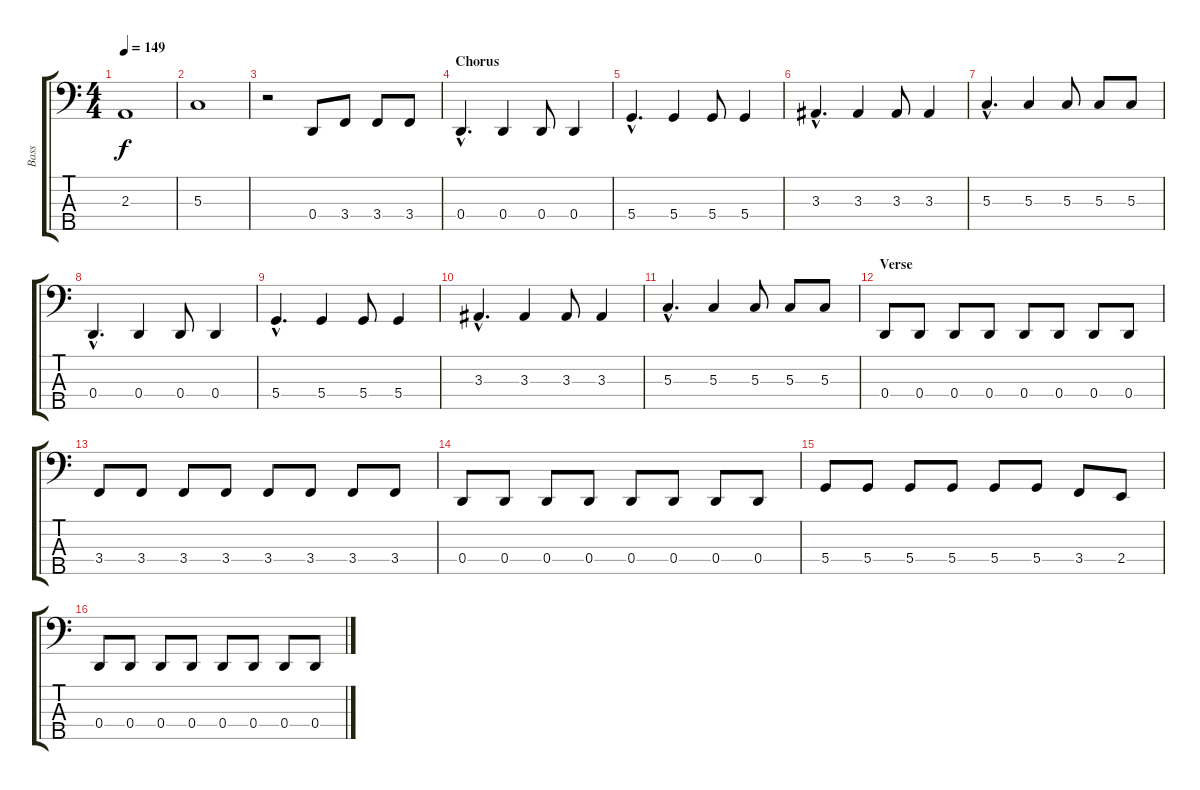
\track ("Bass" "Bass") {instrument electricbasspick}
\staff {score tabs}
\tuning (F2 C2 G1 D1 A0) {hide}
\ts (4 4)
\tempo 149
\clef f4
\ks c
2.3.1{dy f} |
5.3.1 |
r.2 0.4.8 3.4.8 3.4.8 3.4.8 |
\section ("" "Chorus")
0.4{hac}.4{d} 0.4.4 0.4.8 0.4.4 |
5.4{hac}.4{d} 5.4.4 5.4.8 5.4.4 |
3.3{hac}.4{d} 3.3.4 3.3.8 3.3.4 |
5.3{hac}.4{d} 5.3.4 5.3.8 5.3.8 5.3.8 |
0.4{hac}.4{d} 0.4.4 0.4.8 0.4.4 |
5.4{hac}.4{d} 5.4.4 5.4.8 5.4.4 |
3.3{hac}.4{d} 3.3.4 3.3.8 3.3.4 |
5.3{hac}.4{d} 5.3.4 5.3.8 5.3.8 5.3.8 |
\section ("" "Verse")
0.4.8 0.4.8 0.4.8 0.4.8 0.4.8 0.4.8 0.4.8 0.4.8 |
3.4.8 3.4.8 3.4.8 3.4.8 3.4.8 3.4.8 3.4.8 3.4.8 |
0.4.8 0.4.8 0.4.8 0.4.8 0.4.8 0.4.8 0.4.8 0.4.8 |
5.4.8 5.4.8 5.4.8 5.4.8 5.4.8 5.4.8 3.4.8 2.4.8 |
0.4.8 0.4.8 0.4.8 0.4.8 0.4.8 0.4.8 0.4.8 0.4.8
